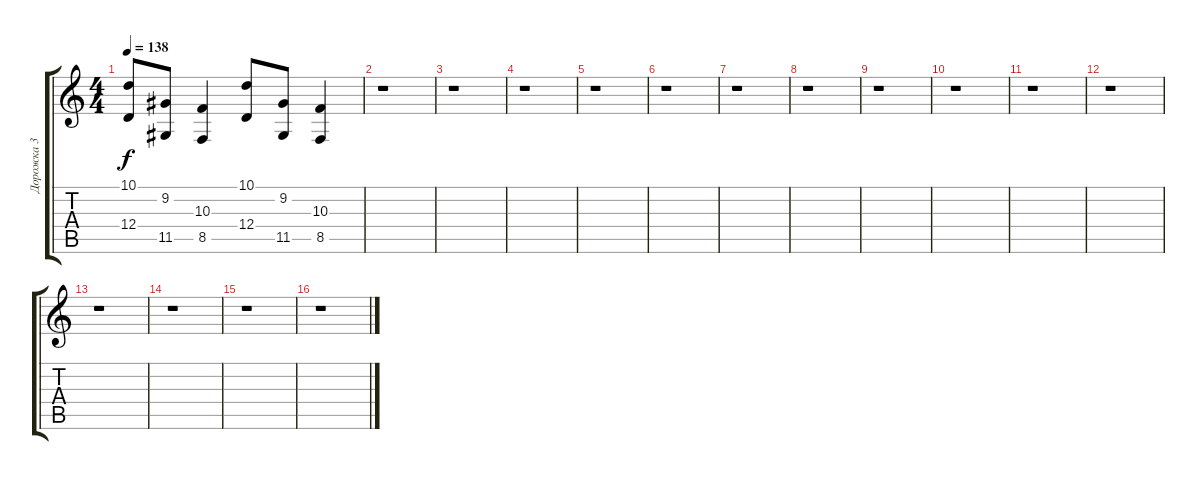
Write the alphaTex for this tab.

\track ("Дорожка 3" "Дорожка 3") {instrument lead1square}
\staff {score tabs}
\tuning (E4 B3 G3 D3 A2 E2) {hide}
\ts (4 4)
\tempo 138
\clef g2
\ks c
(10.1 12.4).8{dy f} (9.2 11.5).8 (10.3 8.5).4 (10.1 12.4).8 (9.2 11.5).8 (10.3 8.5).4 |
r.1 |
r.1 |
r.1 |
r.1 |
r.1 |
r.1 |
r.1 |
r.1 |
r.1 |
r.1 |
r.1 |
r.1 |
r.1 |
r.1 |
r.1
